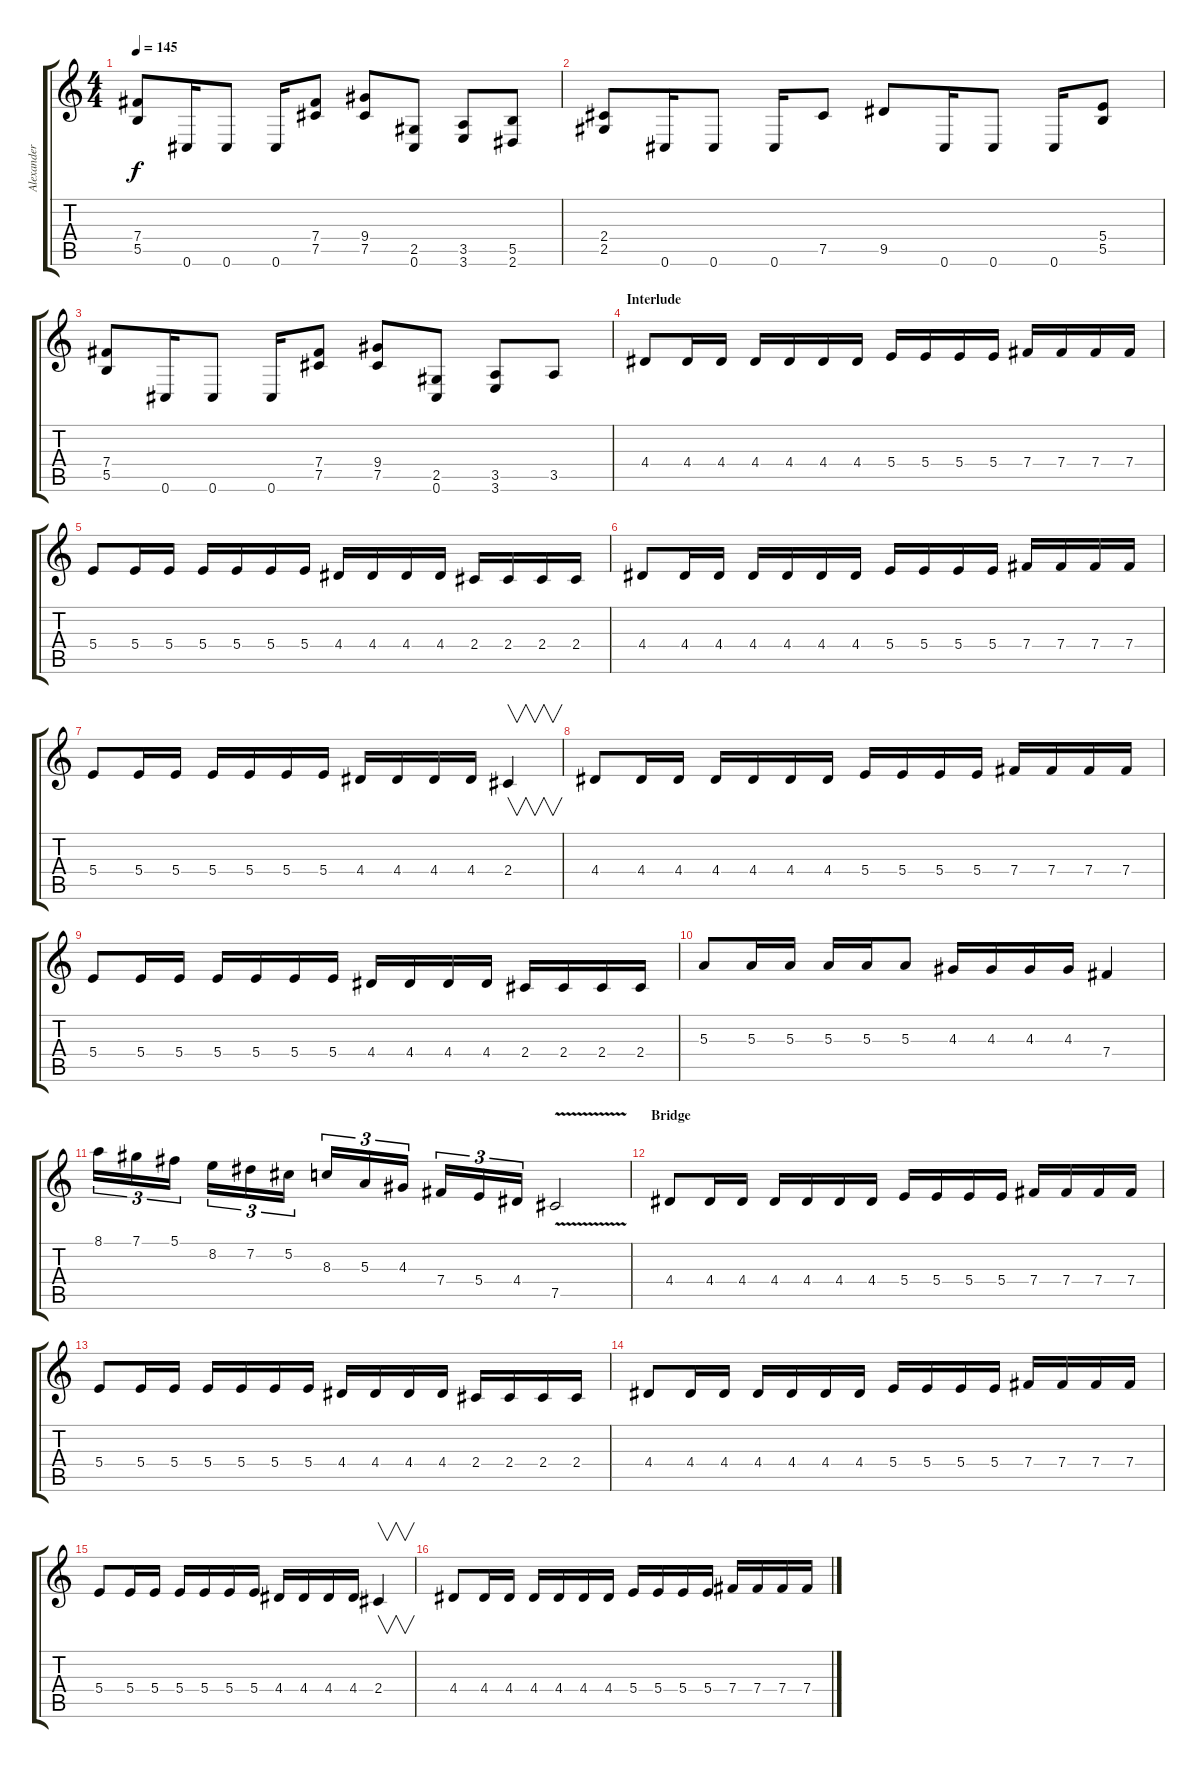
\track ("Alexander Kuoppala " "Alexander ") {instrument overdrivenguitar}
\staff {score tabs}
\tuning (Db4 Ab3 E3 B2 Gb2 Db2) {hide}
\ts (4 4)
\tempo 145
\clef g2
\ks c
(7.4 5.5).8{dy f} 0.6.16 0.6.8 0.6.16 (7.4 7.5).8 (9.4 7.5).8 (2.5 0.6).8 (3.5 3.6).8 (5.5 2.6).8 |
(2.4 2.5).8 0.6.16 0.6.8 0.6.16 7.5.8 9.5.8 0.6.16 0.6.8 0.6.16 (5.4 5.5).8 |
(7.4 5.5).8 0.6.16 0.6.8 0.6.16 (7.4 7.5).8 (9.4 7.5).8 (2.5 0.6).8 (3.5 3.6).8 3.5.8 |
\section ("" "Interlude")
4.4.8 4.4.16 4.4.16 4.4.16 4.4.16 4.4.16 4.4.16 5.4.16 5.4.16 5.4.16 5.4.16 7.4.16 7.4.16 7.4.16 7.4.16 |
5.4.8 5.4.16 5.4.16 5.4.16 5.4.16 5.4.16 5.4.16 4.4.16 4.4.16 4.4.16 4.4.16 2.4.16 2.4.16 2.4.16 2.4.16 |
4.4.8 4.4.16 4.4.16 4.4.16 4.4.16 4.4.16 4.4.16 5.4.16 5.4.16 5.4.16 5.4.16 7.4.16 7.4.16 7.4.16 7.4.16 |
5.4.8 5.4.16 5.4.16 5.4.16 5.4.16 5.4.16 5.4.16 4.4.16 4.4.16 4.4.16 4.4.16 2.4.4{v} |
4.4.8 4.4.16 4.4.16 4.4.16 4.4.16 4.4.16 4.4.16 5.4.16 5.4.16 5.4.16 5.4.16 7.4.16 7.4.16 7.4.16 7.4.16 |
5.4.8 5.4.16 5.4.16 5.4.16 5.4.16 5.4.16 5.4.16 4.4.16 4.4.16 4.4.16 4.4.16 2.4.16 2.4.16 2.4.16 2.4.16 |
5.3.8 5.3.16 5.3.16 5.3.16 5.3.16 5.3.8 4.3.16 4.3.16 4.3.16 4.3.16 7.4.4 |
8.1.16{tu (3 2)} 7.1.16{tu (3 2)} 5.1.16{tu (3 2)} 8.2.16{tu (3 2)} 7.2.16{tu (3 2)} 5.2.16{tu (3 2)} 8.3.16{tu (3 2)} 5.3.16{tu (3 2)} 4.3.16{tu (3 2)} 7.4.16{tu (3 2)} 5.4.16{tu (3 2)} 4.4.16{tu (3 2)} 7.5{v}.2 |
\section ("" "Bridge")
4.4.8 4.4.16 4.4.16 4.4.16 4.4.16 4.4.16 4.4.16 5.4.16 5.4.16 5.4.16 5.4.16 7.4.16 7.4.16 7.4.16 7.4.16 |
5.4.8 5.4.16 5.4.16 5.4.16 5.4.16 5.4.16 5.4.16 4.4.16 4.4.16 4.4.16 4.4.16 2.4.16 2.4.16 2.4.16 2.4.16 |
4.4.8 4.4.16 4.4.16 4.4.16 4.4.16 4.4.16 4.4.16 5.4.16 5.4.16 5.4.16 5.4.16 7.4.16 7.4.16 7.4.16 7.4.16 |
5.4.8 5.4.16 5.4.16 5.4.16 5.4.16 5.4.16 5.4.16 4.4.16 4.4.16 4.4.16 4.4.16 2.4.4{v} |
4.4.8 4.4.16 4.4.16 4.4.16 4.4.16 4.4.16 4.4.16 5.4.16 5.4.16 5.4.16 5.4.16 7.4.16 7.4.16 7.4.16 7.4.16
